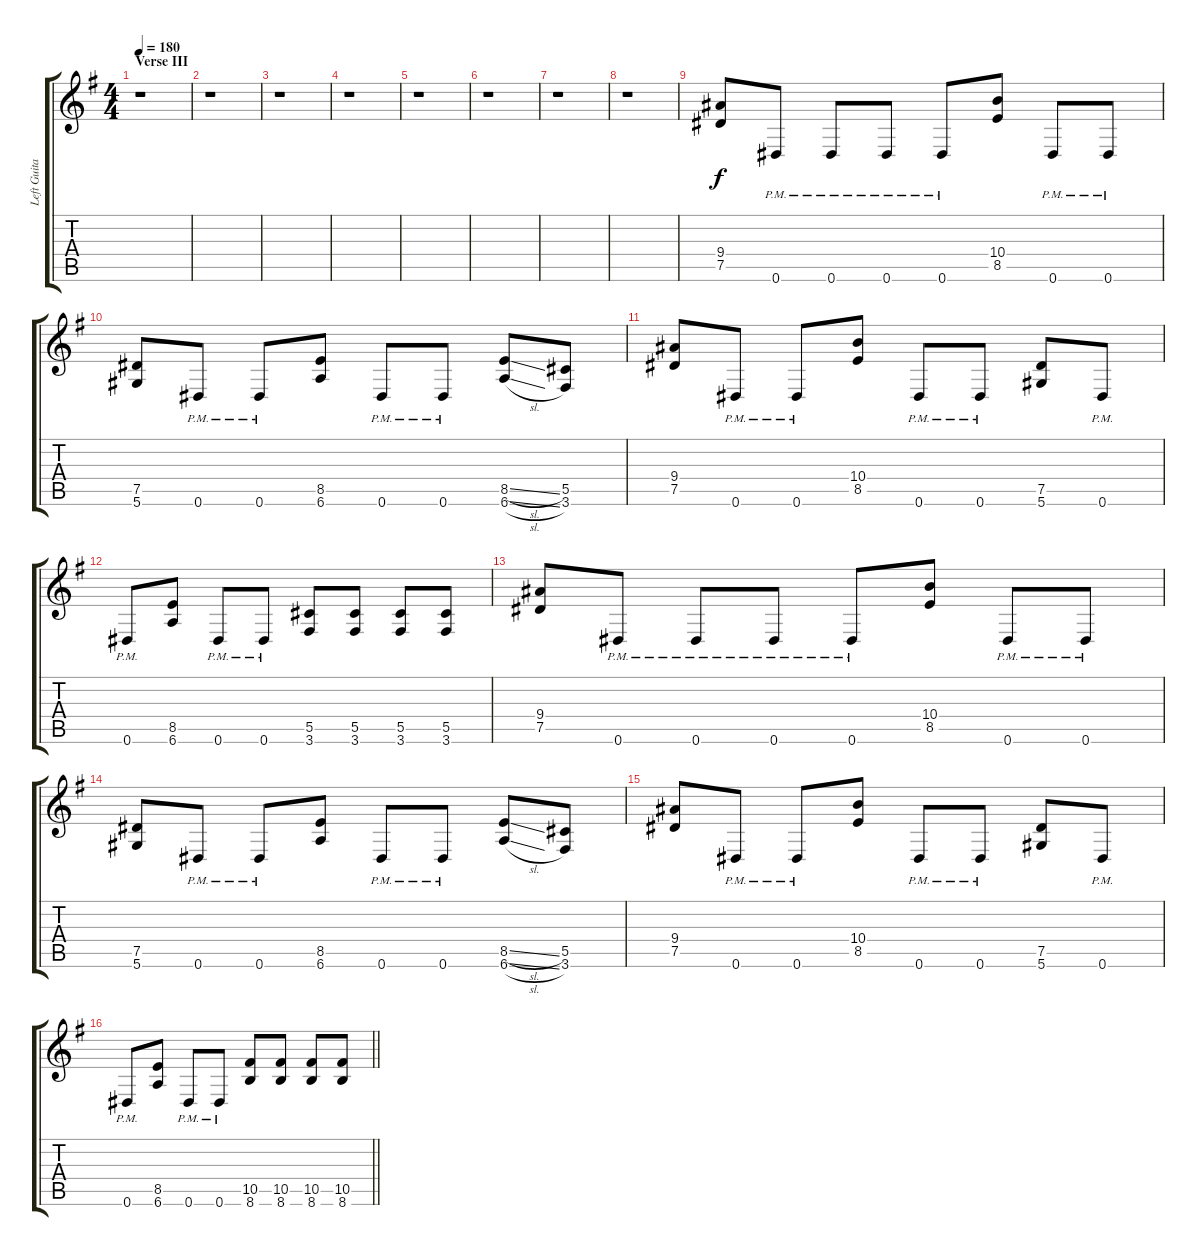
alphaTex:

\track ("Left Guitar" "Left Guita") {instrument overdrivenguitar}
\staff {score tabs}
\tuning (Eb4 Bb3 Gb3 Db3 Ab2 Eb2) {hide}
\ts (4 4)
\section ("" "Verse III")
\tempo 180
\clef g2
\ks g
r.1{dy f} |
r.1 |
r.1 |
r.1 |
r.1 |
r.1 |
r.1 |
r.1 |
(9.4 7.5).8 0.6{pm}.8 0.6{pm}.8 0.6{pm}.8 0.6{pm}.8 (10.4 8.5).8 0.6{pm}.8 0.6{pm}.8 |
(7.5 5.6).8 0.6{pm}.8 0.6{pm}.8 (8.5 6.6).8 0.6{pm}.8 0.6{pm}.8 (8.5{sl} 6.6{sl}).8 (5.5 3.6).8 |
(9.4 7.5).8 0.6{pm}.8 0.6{pm}.8 (10.4 8.5).8 0.6{pm}.8 0.6{pm}.8 (7.5 5.6).8 0.6{pm}.8 |
0.6{pm}.8 (8.5 6.6).8 0.6{pm}.8 0.6{pm}.8 (5.5 3.6).8 (5.5 3.6).8 (5.5 3.6).8 (5.5 3.6).8 |
(9.4 7.5).8 0.6{pm}.8 0.6{pm}.8 0.6{pm}.8 0.6{pm}.8 (10.4 8.5).8 0.6{pm}.8 0.6{pm}.8 |
(7.5 5.6).8 0.6{pm}.8 0.6{pm}.8 (8.5 6.6).8 0.6{pm}.8 0.6{pm}.8 (8.5{sl} 6.6{sl}).8 (5.5 3.6).8 |
(9.4 7.5).8 0.6{pm}.8 0.6{pm}.8 (10.4 8.5).8 0.6{pm}.8 0.6{pm}.8 (7.5 5.6).8 0.6{pm}.8 |
\barLineRight lightlight
0.6{pm}.8 (8.5 6.6).8 0.6{pm}.8 0.6{pm}.8 (10.5 8.6).8 (10.5 8.6).8 (10.5 8.6).8 (10.5 8.6).8
